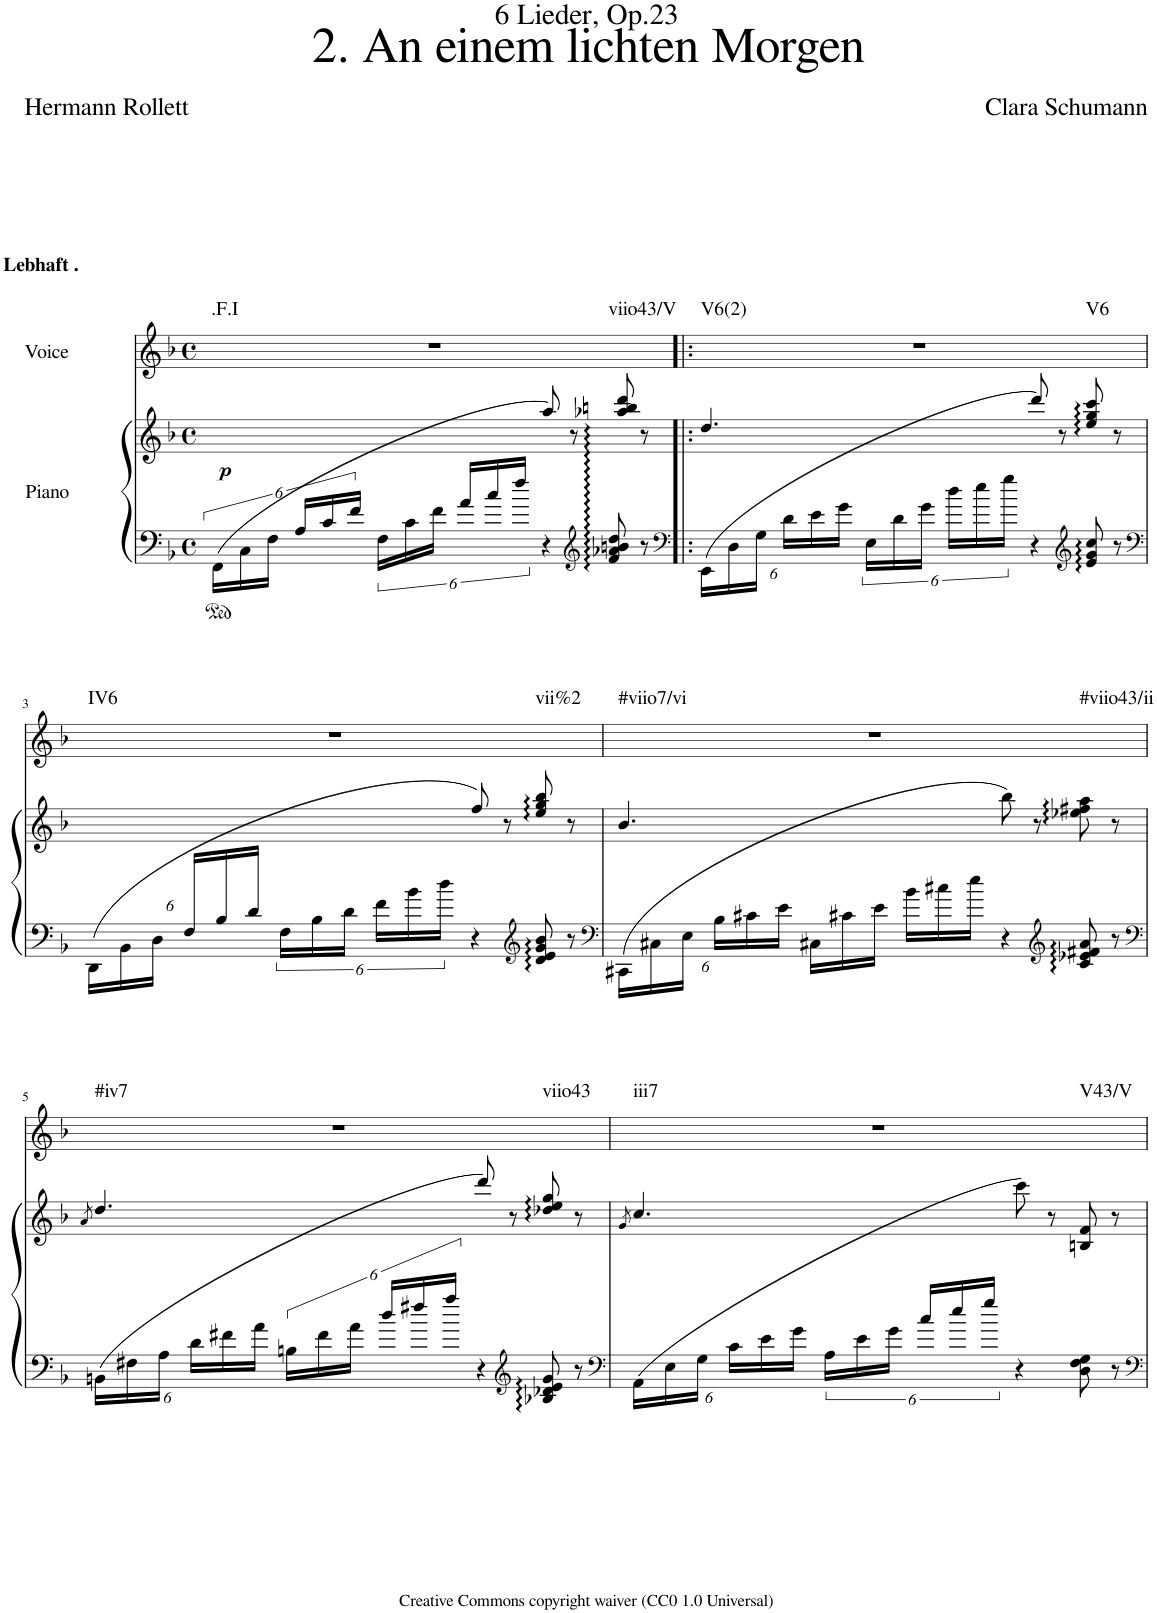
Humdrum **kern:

**kern	**kern	**dynam	**kern	**harte
*part2	*part2	*part2	*part1	*part1
*staff3	*staff2	*staff2/3	*staff1	*
*I"Piano	*	*	*I"Voice	*
*I'Pno	*	*	*	*
*clefF4	*clefG2	*	*clefG2	*
*k[b-]	*k[b-]	*	*k[b-]	*
*M4/4	*M4/4	*	*M4/4	*
*met(c)	*met(c)	*	*met(c)	*
=1	=1	=1	=1	=1
!	!	!	!LO:TX:a:B:t=Lebhaft .	!
!	!	!LO:DY:b	!	!LO:H:n=1:kt=.F.I
!	!	!	!	!LO:H:n=2:kt=viio43/V
(24FF\LL	2ryy	p	1r	N N
24C\	.	.	.	.
24F\JJ	.	.	.	.
24A/LL	.	.	.	.
24c/	.	.	.	.
24f/JJ	.	.	.	.
24F\LL	.	.	.	.
24c\	.	.	.	.
24f\JJ	.	.	.	.
24a/LL	.	.	.	.
24cc/	.	.	.	.
24ff/JJ	.	.	.	.
4r	(8aa/	.	.	.
.	8r	.	.	.
*clefG2	*	*	*	*
8f/ 8a-X/ 8bn/ 8dd/	8aa-X/ 8bbn/ 8ddd/	.	.	.
8r	8r	.	.	.
=2!|:	=2!|:	=2!|:	=2!|:	=2!|:
*clefF4	*	*	*	*
*Xbrackettup	*	*	*	*
!	!	!	!	!LO:H:n=1:kt=V6(2)
!	!	!	!	!LO:H:n=2:kt=V6
(24EE\LL	4.dd/	.	1r	N N
24D\	.	.	.	.
24G\JJ	.	.	.	.
24d\LL	.	.	.	.
24e\	.	.	.	.
24g\JJ	.	.	.	.
*brackettup	*	*	*	*
24E\LL	.	.	.	.
24d\	.	.	.	.
24g\JJ	.	.	.	.
24dd\LL	8ryy	.	.	.
24ee\	.	.	.	.
24gg\JJ	.	.	.	.
4r	8ddd/)	.	.	.
.	8r	.	.	.
*clefG2	*	*	*	*
8e/ 8g/ 8cc/	8ee/ 8gg/ 8ccc/	.	.	.
8r	8r	.	.	.
!!LO:LB:g=z
=3	=3	=3	=3	=3
*clefF4	*	*	*	*
*Xbrackettup	*	*	*	*
!	!	!	!	!LO:H:n=1:kt=IV6
!	!	!	!	!LO:H:n=2:kt=vii%2
(24DD\LL	2ryy	.	1r	N N
24BB-\	.	.	.	.
24D\JJ	.	.	.	.
24F/LL	.	.	.	.
24B-/	.	.	.	.
24d/JJ	.	.	.	.
*brackettup	*	*	*	*
24F\LL	.	.	.	.
24B-\	.	.	.	.
24d\JJ	.	.	.	.
24f\LL	.	.	.	.
24b-\	.	.	.	.
24dd\JJ	.	.	.	.
4r	8ff/)	.	.	.
.	8r	.	.	.
*clefG2	*	*	*	*
8d/ 8e/ 8g/ 8b-/	8ee/ 8gg/ 8bb-/	.	.	.
8r	8r	.	.	.
=4	=4	=4	=4	=4
*clefF4	*	*	*	*
*Xbrackettup	*	*	*	*
!	!	!	!	!LO:H:n=1:kt=#viio7/vi
!	!	!	!	!LO:H:n=2:kt=#viio43/ii
(24CC#X\LL	4.b-/	.	1r	N N
24C#X\	.	.	.	.
24E\JJ	.	.	.	.
24B-\LL	.	.	.	.
24c#X\	.	.	.	.
24e\JJ	.	.	.	.
*brackettup	*	*	*	*
24C#X\LL	.	.	.	.
24c#X\	.	.	.	.
24e\JJ	.	.	.	.
24b-\LL	8ryy	.	.	.
24cc#X\	.	.	.	.
24ee\JJ	.	.	.	.
4r	8bb-\)	.	.	.
.	8r	.	.	.
*clefG2	*	*	*	*
8c#/ 8e-X/ 8f#X/ 8a/	8ee-X\ 8ff#X\ 8aa\	.	.	.
8r	8r	.	.	.
!!LO:LB:g=z
=5	=5	=5	=5	=5
*clefF4	*	*	*	*
.	8qa/	.	.	.
*Xbrackettup	*	*	*	*
!	!	!	!	!LO:H:n=1:kt=#iv7
!	!	!	!	!LO:H:n=2:kt=viio43
(24BBn\LL	4.dd/	.	1r	N N
24F#X\	.	.	.	.
24A\JJ	.	.	.	.
24d\LL	.	.	.	.
24f#X\	.	.	.	.
24a\JJ	.	.	.	.
*brackettup	*	*	*	*
24Bn\LL	.	.	.	.
24f#\	.	.	.	.
24a\JJ	.	.	.	.
24dd/LL	8ryy	.	.	.
24ff#X/	.	.	.	.
24aa/JJ	.	.	.	.
4r	8ddd/)	.	.	.
.	8r	.	.	.
*clefG2	*	*	*	*
8B-X/ 8d-X/ 8e/ 8g/	8dd-X/ 8ee/ 8gg/	.	.	.
8r	8r	.	.	.
=6	=6	=6	=6	=6
*clefF4	*	*	*	*
.	8qg/	.	.	.
*Xbrackettup	*	*	*	*
!	!	!	!	!LO:H:n=1:kt=iii7
!	!	!	!	!LO:H:n=2:kt=V43/V
24AA\LL	4.cc/	.	1r	N N
24E\	.	.	.	.
24G\JJ	.	.	.	.
24c\LL	.	.	.	.
24e\	.	.	.	.
24g\JJ	.	.	.	.
*brackettup	*	*	*	*
24A\LL	.	.	.	.
24e\	.	.	.	.
24g\JJ	.	.	.	.
24cc/LL	8ryy	.	.	.
24ee/	.	.	.	.
24gg/JJ	.	.	.	.
4r	8ccc\)	.	.	.
.	8r	.	.	.
8D\ 8F\ 8G\	8Bn/ 8f/	.	.	.
8r	8r	.	.	.
=	=	=	=	=
*-	*-	*-	*-	*-
